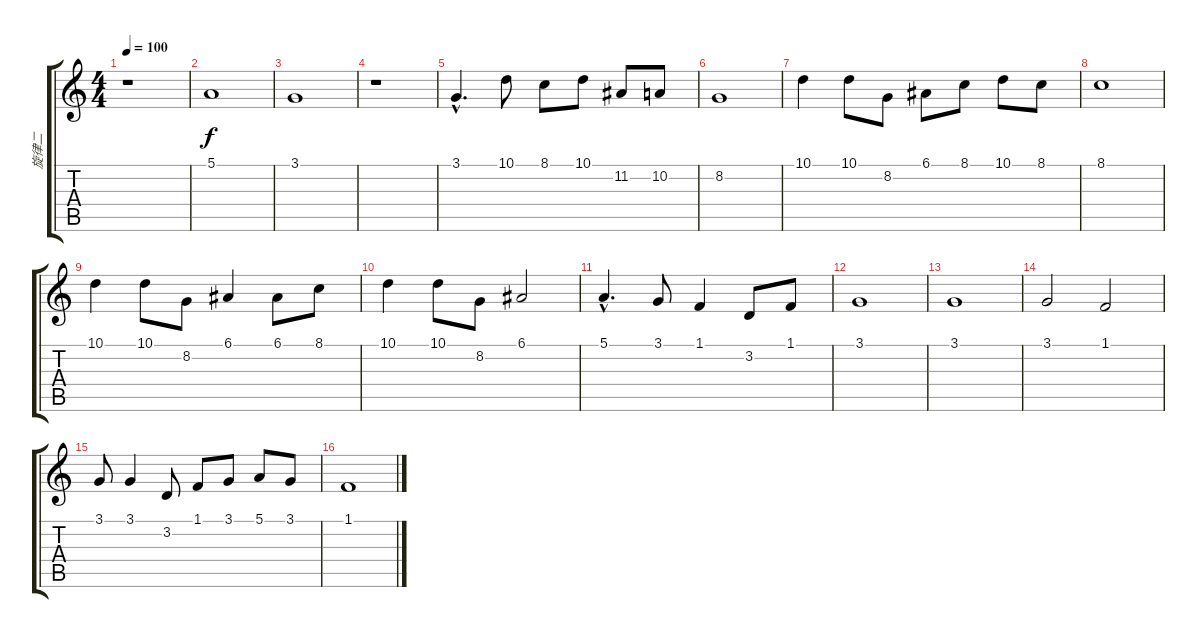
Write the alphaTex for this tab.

\track ("旋律二" "旋律二") {instrument choiraahs}
\staff {score tabs}
\tuning (E4 B3 G3 D3 A2 E2) {hide}
\ts (4 4)
\tempo 100
\clef g2
\ks c
r.1{dy f} |
5.1.1 |
3.1.1 |
r.1 |
3.1{hac}.4{d} 10.1.8 8.1.8 10.1.8 11.2.8 10.2.8 |
8.2.1 |
10.1.4 10.1.8 8.2.8 6.1.8 8.1.8 10.1.8 8.1.8 |
8.1.1 |
10.1.4 10.1.8 8.2.8 6.1.4 6.1.8 8.1.8 |
10.1.4 10.1.8 8.2.8 6.1.2 |
5.1{hac}.4{d} 3.1.8 1.1.4 3.2.8 1.1.8 |
3.1.1 |
3.1.1 |
3.1.2 1.1.2 |
3.1.8 3.1.4 3.2.8 1.1.8 3.1.8 5.1.8 3.1.8 |
1.1.1
